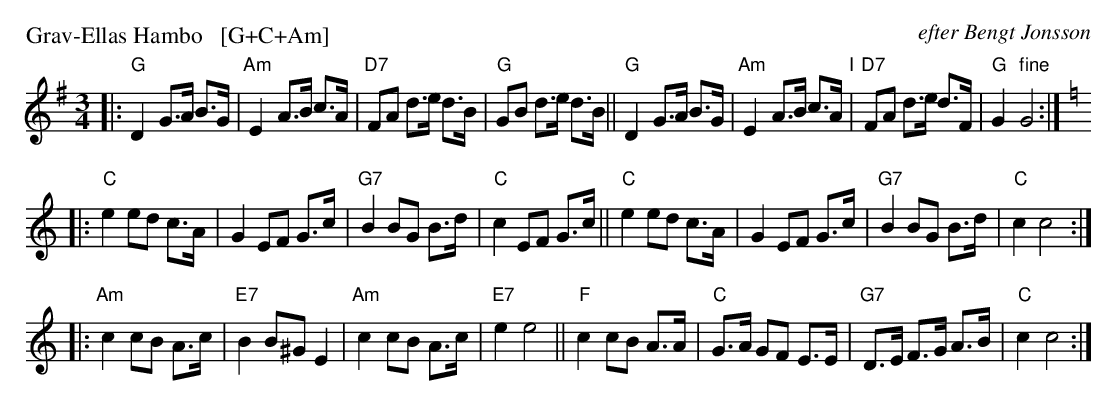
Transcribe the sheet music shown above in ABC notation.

X:1
P: Grav-Ellas Hambo   [G+C+Am]
O: efter Bengt Jonsson
M: 3/4
L: 1/8
K: G
|: "G"D2 G>A B>G | "Am"E2 A>B c>A | "D7"FA d>e d>B | "G"GB d>e d>B \
|| "G"D2 G>A B>G | "Am"E2 A>B c>A "^I"| "D7"FA d>e d>F | "G"G2 " fine"G4 :|
K: C
|: "C"e2 ed c>A | G2 EF G>c | "G7"B2 BG B>d | "C"c2 EF G>c \
|| "C"e2 ed c>A | G2 EF G>c | "G7"B2 BG B>d | "C"c2 c4 :|
|: "Am"c2 cB A>c | "E7"B2 B^G E2 | "Am"c2 cB A>c | "E7"e2 e4 \
|| "F"c2 cB A>A | "C"G>A GF E>E | "G7"D>E F>G A>B | "C"c2 c4 :|
